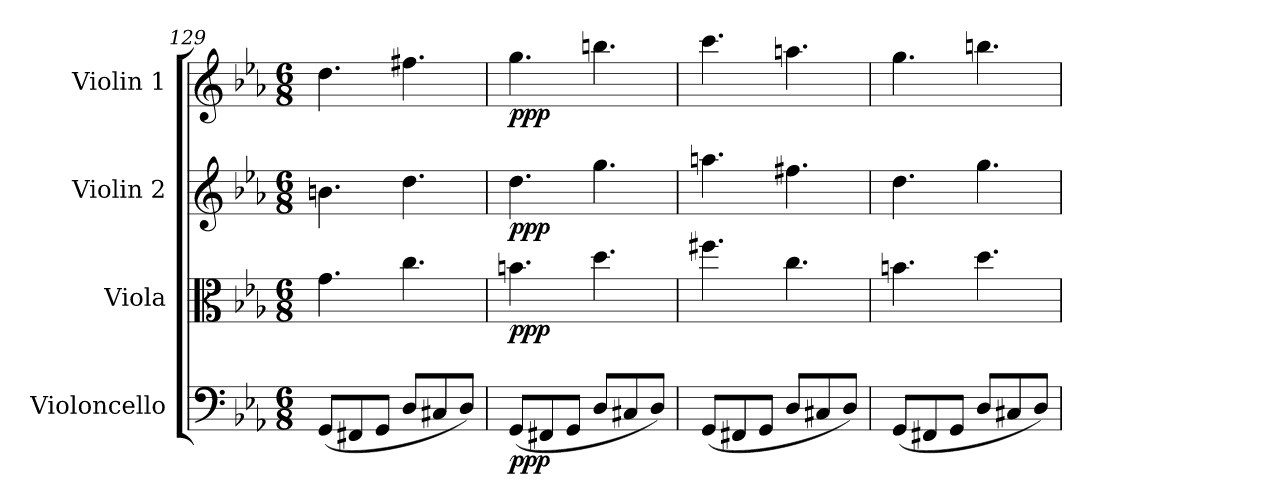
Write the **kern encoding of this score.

**kern	**dynam	**kern	**dynam	**kern	**dynam	**kern	**dynam
*part4	*part4	*part3	*part3	*part2	*part2	*part1	*part1
*staff4	*staff4	*staff3	*staff3	*staff2	*staff2	*staff1	*staff1
*I"Violoncello	*	*I"Viola	*	*I"Violin 2	*	*I"Violin 1	*
*I'Vc	*	*I'Vla	*	*I'Vln	*	*I'Vln	*
*clefF4	*	*clefC3	*	*clefG2	*	*clefG2	*
*k[b-e-a-]	*	*k[b-e-a-]	*	*k[b-e-a-]	*	*k[b-e-a-]	*
*M6/8	*	*M6/8	*	*M6/8	*	*M6/8	*
=129	=129	=129	=129	=129	=129	=129	=129
(<8GG/L	.	4.g\	.	4.bn\	.	4.dd\	.
8FF#X/	.	.	.	.	.	.	.
8GG/J	.	.	.	.	.	.	.
8D/L	.	4.cc\	.	4.dd\	.	4.ff#X\	.
8C#X/	.	.	.	.	.	.	.
8D/J)	.	.	.	.	.	.	.
=130	=130	=130	=130	=130	=130	=130	=130
!	!LO:DY:b	!	!LO:DY:b	!	!LO:DY:b	!	!LO:DY:b
(<8GG/L	ppp	4.bn\	ppp	4.dd\	ppp	4.gg\	ppp
8FF#X/	.	.	.	.	.	.	.
8GG/J	.	.	.	.	.	.	.
8D/L	.	4.dd\	.	4.gg\	.	4.bbn\	.
8C#X/	.	.	.	.	.	.	.
8D/J)	.	.	.	.	.	.	.
=131	=131	=131	=131	=131	=131	=131	=131
(<8GG/L	.	4.ff#X\	.	4.aan\	.	4.ccc\	.
8FF#X/	.	.	.	.	.	.	.
8GG/J	.	.	.	.	.	.	.
8D/L	.	4.cc\	.	4.ff#X\	.	4.aan\	.
8C#X/	.	.	.	.	.	.	.
8D/J)	.	.	.	.	.	.	.
=132	=132	=132	=132	=132	=132	=132	=132
(<8GG/L	.	4.bn\	.	4.dd\	.	4.gg\	.
8FF#X/	.	.	.	.	.	.	.
8GG/J	.	.	.	.	.	.	.
8D/L	.	4.dd\	.	4.gg\	.	4.bbn\	.
8C#X/	.	.	.	.	.	.	.
8D/J)	.	.	.	.	.	.	.
=	=	=	=	=	=	=	=
*-	*-	*-	*-	*-	*-	*-	*-
